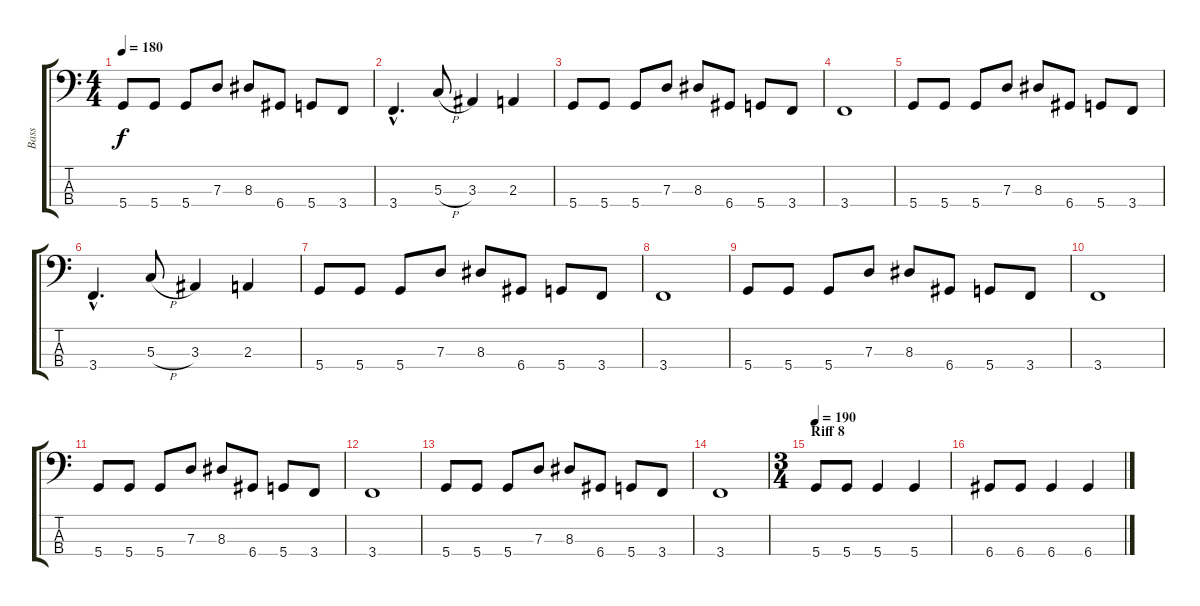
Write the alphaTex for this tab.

\track ("Bass" "Bass") {instrument electricbassfinger}
\staff {score tabs}
\tuning (F2 C2 G1 D1) {hide}
\ts (4 4)
\tempo 180
\clef f4
\ks c
5.4.8{dy f} 5.4.8 5.4.8 7.3.8 8.3.8 6.4.8 5.4.8 3.4.8 |
3.4{hac}.4{d} 5.3{h}.8 3.3.4 2.3.4 |
5.4.8 5.4.8 5.4.8 7.3.8 8.3.8 6.4.8 5.4.8 3.4.8 |
3.4.1 |
5.4.8 5.4.8 5.4.8 7.3.8 8.3.8 6.4.8 5.4.8 3.4.8 |
3.4{hac}.4{d} 5.3{h}.8 3.3.4 2.3.4 |
5.4.8 5.4.8 5.4.8 7.3.8 8.3.8 6.4.8 5.4.8 3.4.8 |
3.4.1 |
5.4.8 5.4.8 5.4.8 7.3.8 8.3.8 6.4.8 5.4.8 3.4.8 |
3.4.1 |
5.4.8 5.4.8 5.4.8 7.3.8 8.3.8 6.4.8 5.4.8 3.4.8 |
3.4.1 |
5.4.8 5.4.8 5.4.8 7.3.8 8.3.8 6.4.8 5.4.8 3.4.8 |
3.4.1 |
\ts (3 4)
\section ("" "Riff 8")
\tempo 190
5.4.8 5.4.8 5.4.4 5.4.4 |
6.4.8 6.4.8 6.4.4 6.4.4
